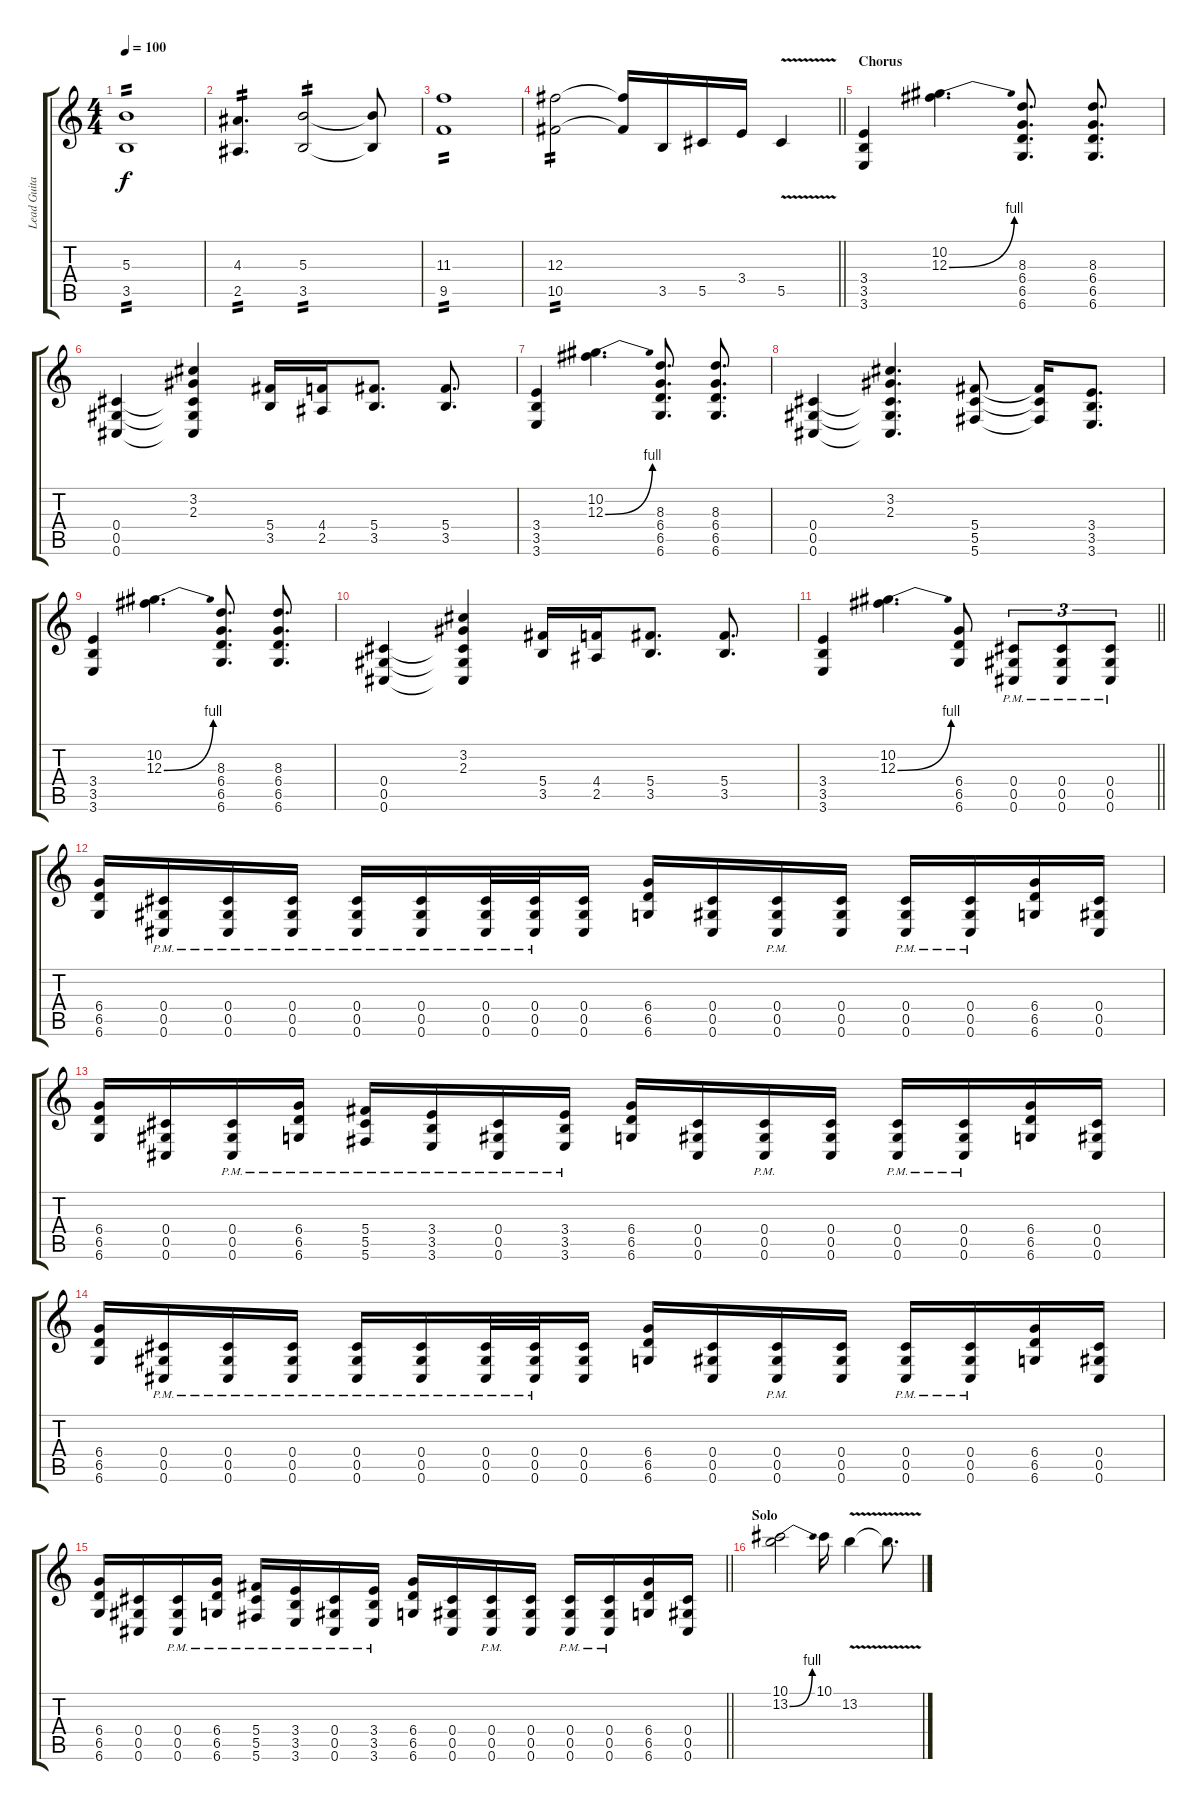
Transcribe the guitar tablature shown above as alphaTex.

\track ("Lead Guitar" "Lead Guita") {instrument distortionguitar}
\staff {score tabs}
\tuning (Eb4 Bb3 Gb3 Db3 Ab2 Db2) {hide}
\ts (4 4)
\tempo 100
\clef g2
\ks c
(5.3 3.5).1{tp 2 dy f} |
(4.3 2.5).4{d tp 2} (5.3 3.5).2{tp 2} (5.3{t} 3.5{t}).8 |
(11.3 9.5).1{tp 2} |
\barLineRight lightlight
(12.3 10.5).2{tp 2} (12.3{t} 10.5{t}).16 3.5.16{volume 16 balance 0} 5.5.16 3.4.16 5.5{v}.4 |
\section ("" "Chorus")
(3.4 3.5 3.6).4 (10.2 12.3{be (bend 0 0 60 4)}).4{d volume 16 balance 8} (8.3 6.4 6.5 6.6).8{d balance 0} (8.3 6.4 6.5 6.6).8{d} |
(0.4 0.5 0.6).4 (3.2 2.3 0.4{t} 0.5{t} 0.6{t}).4 (5.4 3.5).16 (4.4 2.5).16 (5.4 3.5).8{d} (5.4 3.5).8{d} |
(3.4 3.5 3.6).4 (10.2 12.3{be (bend 0 0 60 4)}).4{d volume 16 balance 8} (8.3 6.4 6.5 6.6).8{d balance 0} (8.3 6.4 6.5 6.6).8{d} |
(0.4 0.5 0.6).4 (3.2 2.3 0.4{t} 0.5{t} 0.6{t}).4{d} (5.4 5.5 5.6).8 (5.4{t} 5.5{t} 5.6{t}).16 (3.4 3.5 3.6).8{d} |
(3.4 3.5 3.6).4 (10.2 12.3{be (bend 0 0 60 4)}).4{d volume 16 balance 8} (8.3 6.4 6.5 6.6).8{d balance 0} (8.3 6.4 6.5 6.6).8{d} |
(0.4 0.5 0.6).4 (3.2 2.3 0.4{t} 0.5{t} 0.6{t}).4 (5.4 3.5).16 (4.4 2.5).16 (5.4 3.5).8{d} (5.4 3.5).8{d} |
\barLineRight lightlight
(3.4 3.5 3.6).4 (10.2 12.3{be (bend 0 0 60 4)}).4{d volume 16 balance 8} (6.4 6.5 6.6).8{balance 0} (0.4{pm} 0.5{pm} 0.6{pm}).8{tu (3 2)} (0.4{pm} 0.5{pm} 0.6{pm}).8{tu (3 2)} (0.4{pm} 0.5{pm} 0.6{pm}).8{tu (3 2)} |
\section ("" "")
(6.4 6.5 6.6).16{volume 16 balance 8} (0.4{pm} 0.5{pm} 0.6{pm}).16 (0.4{pm} 0.5{pm} 0.6{pm}).16 (0.4{pm} 0.5{pm} 0.6{pm}).16 (0.4{pm} 0.5{pm} 0.6{pm}).16 (0.4{pm} 0.5{pm} 0.6{pm}).16 (0.4{pm} 0.5{pm} 0.6{pm}).32 (0.4{pm} 0.5{pm} 0.6{pm}).32 (0.4 0.5 0.6).16 (6.4 6.5 6.6).16 (0.4 0.5 0.6).16 (0.4{pm} 0.5{pm} 0.6{pm}).16 (0.4 0.5 0.6).16 (0.4{pm} 0.5{pm} 0.6{pm}).16 (0.4{pm} 0.5{pm} 0.6{pm}).16 (6.4 6.5 6.6).16 (0.4 0.5 0.6).16 |
(6.4 6.5 6.6).16 (0.4 0.5 0.6).16 (0.4{pm} 0.5{pm} 0.6{pm}).16 (6.4{pm} 6.5{pm} 6.6{pm}).16 (5.4{pm} 5.5{pm} 5.6{pm}).16 (3.4{pm} 3.5{pm} 3.6{pm}).16 (0.4{pm} 0.5{pm} 0.6{pm}).16 (3.4{pm} 3.5{pm} 3.6{pm}).16 (6.4 6.5 6.6).16 (0.4 0.5 0.6).16 (0.4{pm} 0.5{pm} 0.6{pm}).16 (0.4 0.5 0.6).16 (0.4{pm} 0.5{pm} 0.6{pm}).16 (0.4{pm} 0.5{pm} 0.6{pm}).16 (6.4 6.5 6.6).16 (0.4 0.5 0.6).16 |
(6.4 6.5 6.6).16 (0.4{pm} 0.5{pm} 0.6{pm}).16 (0.4{pm} 0.5{pm} 0.6{pm}).16 (0.4{pm} 0.5{pm} 0.6{pm}).16 (0.4{pm} 0.5{pm} 0.6{pm}).16 (0.4{pm} 0.5{pm} 0.6{pm}).16 (0.4{pm} 0.5{pm} 0.6{pm}).32 (0.4{pm} 0.5{pm} 0.6{pm}).32 (0.4 0.5 0.6).16 (6.4 6.5 6.6).16 (0.4 0.5 0.6).16 (0.4{pm} 0.5{pm} 0.6{pm}).16 (0.4 0.5 0.6).16 (0.4{pm} 0.5{pm} 0.6{pm}).16 (0.4{pm} 0.5{pm} 0.6{pm}).16 (6.4 6.5 6.6).16 (0.4 0.5 0.6).16 |
\barLineRight lightlight
(6.4 6.5 6.6).16 (0.4 0.5 0.6).16 (0.4{pm} 0.5{pm} 0.6{pm}).16 (6.4{pm} 6.5{pm} 6.6{pm}).16 (5.4{pm} 5.5{pm} 5.6{pm}).16 (3.4{pm} 3.5{pm} 3.6{pm}).16 (0.4{pm} 0.5{pm} 0.6{pm}).16 (3.4{pm} 3.5{pm} 3.6{pm}).16 (6.4 6.5 6.6).16 (0.4 0.5 0.6).16 (0.4{pm} 0.5{pm} 0.6{pm}).16 (0.4 0.5 0.6).16 (0.4{pm} 0.5{pm} 0.6{pm}).16 (0.4{pm} 0.5{pm} 0.6{pm}).16 (6.4 6.5 6.6).16 (0.4 0.5 0.6).16 |
\section ("" "Solo")
(10.1 13.2{be (bend 0 0 60 4)}).2 10.1.16 13.2{v}.4 13.2{t}.8{d}
